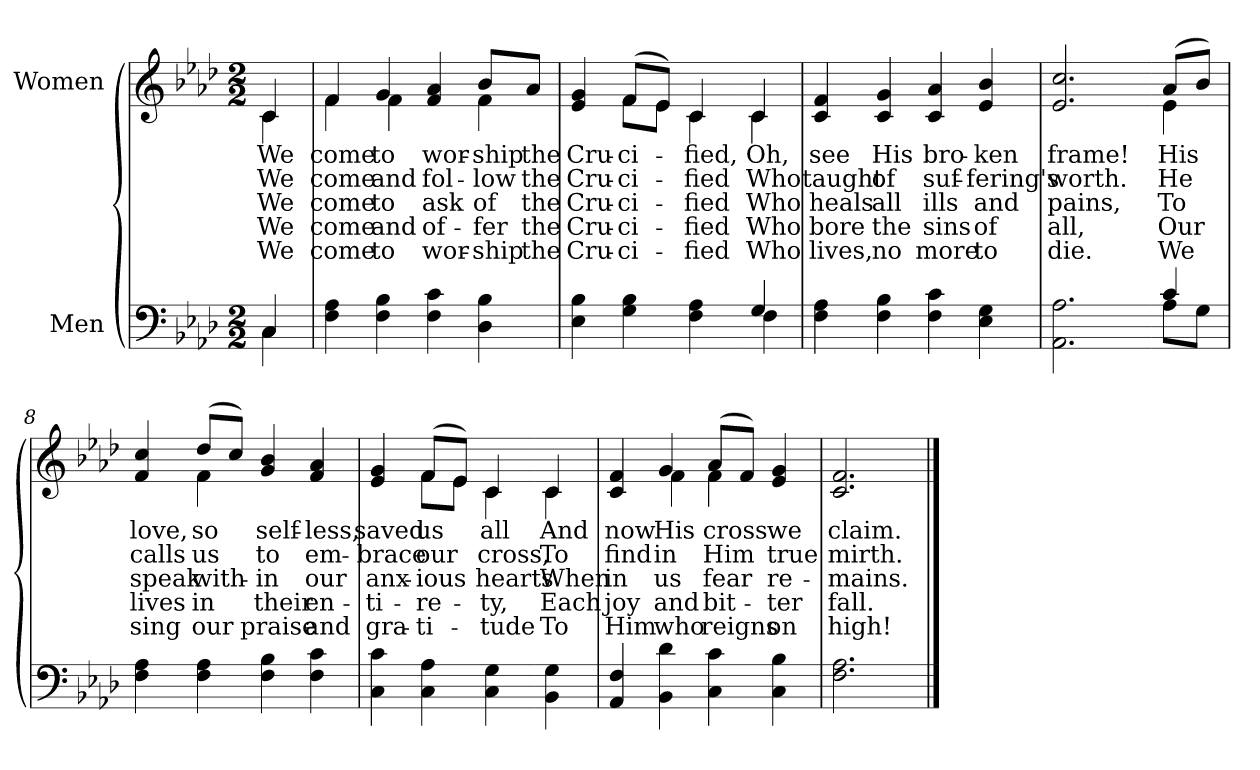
**kern	**kern	**text	**text	**text	**text	**text
*part2	*part1	*part1	*part1	*part1	*part1	*part1
*staff2	*staff1	*staff1	*staff1	*staff1	*staff1	*staff1
*I"Men	*I"Women	*	*	*	*	*
*clefF4	*clefG2	*	*	*	*	*
*k[b-e-a-d-]	*k[b-e-a-d-]	*	*	*	*	*
*M2/2	*M2/2	*	*	*	*	*
=1	=1	=1	=1	=1	=1	=1
*^	*	*	*	*	*	*
!	!	!LO:TX:b:i:t=Verse	!	!	!	!	!
!	!	!	!LO:LY:b	!LO:LY:b	!LO:LY:b	!LO:LY:b	!LO:LY:b
*	*	*^	*	*	*	*	*
4C/	4C\	4c/	4c\	We	We	We	We	We
=2	=2	=2	=2	=2	=2	=2	=2	=2
!	!	!	!	!LO:LY:b	!LO:LY:b	!LO:LY:b	!LO:LY:b	!LO:LY:b
*v	*v	*	*	*	*	*	*	*
4F\ 4A-\	4f/	4f\	come	come	come	come	come
!	!	!	!LO:LY:b	!LO:LY:b	!LO:LY:b	!LO:LY:b	!LO:LY:b
4F\ 4B-\	4g/	4f\	to	and	to	and	to
!	!	!	!LO:LY:b	!LO:LY:b	!LO:LY:b	!LO:LY:b	!LO:LY:b
4F\ 4c\	4f/ 4a-/	4ryy	wor-	fol-	ask	of-	wor-
!	!	!	!LO:LY:b	!LO:LY:b	!LO:LY:b	!LO:LY:b	!LO:LY:b
4D-\ 4B-\	8b-/L	4f\	-ship	-low	of	-fer	-ship
!	!	!	!LO:LY:b	!LO:LY:b	!LO:LY:b	!LO:LY:b	!LO:LY:b
.	8a-/J	.	the	the	the	the	the
=3	=3	=3	=3	=3	=3	=3	=3
!	!	!	!LO:LY:b	!LO:LY:b	!LO:LY:b	!LO:LY:b	!LO:LY:b
4E-\ 4B-\	4e-/ 4g/	4ryy	Cru-	Cru-	Cru-	Cru-	Cru-
!	!	!	!LO:LY:b	!LO:LY:b	!LO:LY:b	!LO:LY:b	!LO:LY:b
4G\ 4B-\	(>8f/L	8f\L	-ci-	-ci-	-ci-	-ci-	-ci-
.	8e-/J)	8e-\J	.	.	.	.	.
!	!	!	!LO:LY:b	!LO:LY:b	!LO:LY:b	!LO:LY:b	!LO:LY:b
4F\ 4A-\	4c/	4c\	-fied,	-fied	-fied	-fied	-fied
!!LO:LB:g=z	!!
=4-	=4-	=4-	=4-	=4-	=4-	=4-	=4-
*^	*	*	*	*	*	*	*
!	!	!	!	!LO:LY:b	!LO:LY:b	!LO:LY:b	!LO:LY:b	!LO:LY:b
4G/	4F\	4c/	4c\	Oh,	Who	Who	Who	Who
=5	=5	=5	=5	=5	=5	=5	=5	=5
!	!	!	!	!LO:LY:b	!LO:LY:b	!LO:LY:b	!LO:LY:b	!LO:LY:b
*v	*v	*	*	*	*	*	*	*
*	*v	*v	*	*	*	*	*
4F\ 4A-\	4c/ 4f/	see	taught	heals	bore	lives,
!	!	!LO:LY:b	!LO:LY:b	!LO:LY:b	!LO:LY:b	!LO:LY:b
4F\ 4B-\	4c/ 4g/	His	of	all	the	no
!	!	!LO:LY:b	!LO:LY:b	!LO:LY:b	!LO:LY:b	!LO:LY:b
4F\ 4c\	4c/ 4a-/	bro-	suf-	ills	sins	more
!	!	!LO:LY:b	!LO:LY:b	!LO:LY:b	!LO:LY:b	!LO:LY:b
4E-\ 4G\	4e-/ 4b-/	-ken	-fering's	and	of	to
=6	=6	=6	=6	=6	=6	=6
!	!	!LO:LY:b	!LO:LY:b	!LO:LY:b	!LO:LY:b	!LO:LY:b
2.AA-\ 2.A-\	2.e-/ 2.cc/	frame!	worth.	pains,	all,	die.
!!LO:LB:g=z
=7-	=7-	=7-	=7-	=7-	=7-	=7-
*^	*	*	*	*	*	*
!	!	!	!LO:LY:b	!LO:LY:b	!LO:LY:b	!LO:LY:b	!LO:LY:b
*	*	*^	*	*	*	*	*
4c/	8A-\L	(>8a-/L	4e-\	His	He	To	Our	We
.	8G\J	8b-/J)	.	.	.	.	.	.
=8	=8	=8	=8	=8	=8	=8	=8	=8
!	!	!	!	!LO:LY:b	!LO:LY:b	!LO:LY:b	!LO:LY:b	!LO:LY:b
*v	*v	*	*	*	*	*	*	*
4F\ 4A-\	4f/ 4cc/	4ryy	love,	calls	speak	lives	sing
!	!	!	!LO:LY:b	!LO:LY:b	!LO:LY:b	!LO:LY:b	!LO:LY:b
4F\ 4A-\	(>8dd-/L	4f\	so	us	with-	in	our
.	8cc/J)	.	.	.	.	.	.
!	!	!	!LO:LY:b	!LO:LY:b	!LO:LY:b	!LO:LY:b	!LO:LY:b
4F\ 4B-\	4g/ 4b-/	2ryy	self-	to	-in	their	praise
!	!	!	!LO:LY:b	!LO:LY:b	!LO:LY:b	!LO:LY:b	!LO:LY:b
4F\ 4c\	4f/ 4a-/	.	-less,	em-	our	en-	and
=9	=9	=9	=9	=9	=9	=9	=9
!	!	!	!LO:LY:b	!LO:LY:b	!LO:LY:b	!LO:LY:b	!LO:LY:b
4C\ 4c\	4e-/ 4g/	4ryy	saved	-brace	anx-	-ti-	gra-
!	!	!	!LO:LY:b	!LO:LY:b	!LO:LY:b	!LO:LY:b	!LO:LY:b
4C\ 4A-\	(>8f/L	8f\L	us	our	-ious	-re-	-ti-
.	8e-/J)	8e-\J	.	.	.	.	.
!	!	!	!LO:LY:b	!LO:LY:b	!LO:LY:b	!LO:LY:b	!LO:LY:b
4C\ 4G\	4c/	4c\	all	cross,	hearts	-ty,	-tude
!!LO:LB:g=z	!!
=10-	=10-	=10-	=10-	=10-	=10-	=10-	=10-
!	!	!	!LO:LY:b	!LO:LY:b	!LO:LY:b	!LO:LY:b	!LO:LY:b
4BB-\ 4G\	4c/	4c\	And	To	When	Each	To
=11	=11	=11	=11	=11	=11	=11	=11
!	!	!	!LO:LY:b	!LO:LY:b	!LO:LY:b	!LO:LY:b	!LO:LY:b
4AA-/ 4F/	4c/ 4f/	4ryy	now	find	in	joy	Him
!	!	!	!LO:LY:b	!LO:LY:b	!LO:LY:b	!LO:LY:b	!LO:LY:b
4BB-\ 4d-\	4g/	4f\	His	in	us	and	who
!	!	!	!LO:LY:b	!LO:LY:b	!LO:LY:b	!LO:LY:b	!LO:LY:b
4C\ 4c\	(>8a-/L	4f\	cross	Him	fear	bit-	reigns
.	8f/J)	.	.	.	.	.	.
!	!	!	!LO:LY:b	!LO:LY:b	!LO:LY:b	!LO:LY:b	!LO:LY:b
4C\ 4B-\	4e-/ 4g/	4ryy	we	true	re-	-ter	on
=12	=12	=12	=12	=12	=12	=12	=12
!	!	!	!LO:LY:b	!LO:LY:b	!LO:LY:b	!LO:LY:b	!LO:LY:b
*	*v	*v	*	*	*	*	*
2.F\ 2.A-\	2.c/ 2.f/	claim.	mirth.	-mains.	fall.	high!
==	==	==	==	==	==	==
*-	*-	*-	*-	*-	*-	*-
